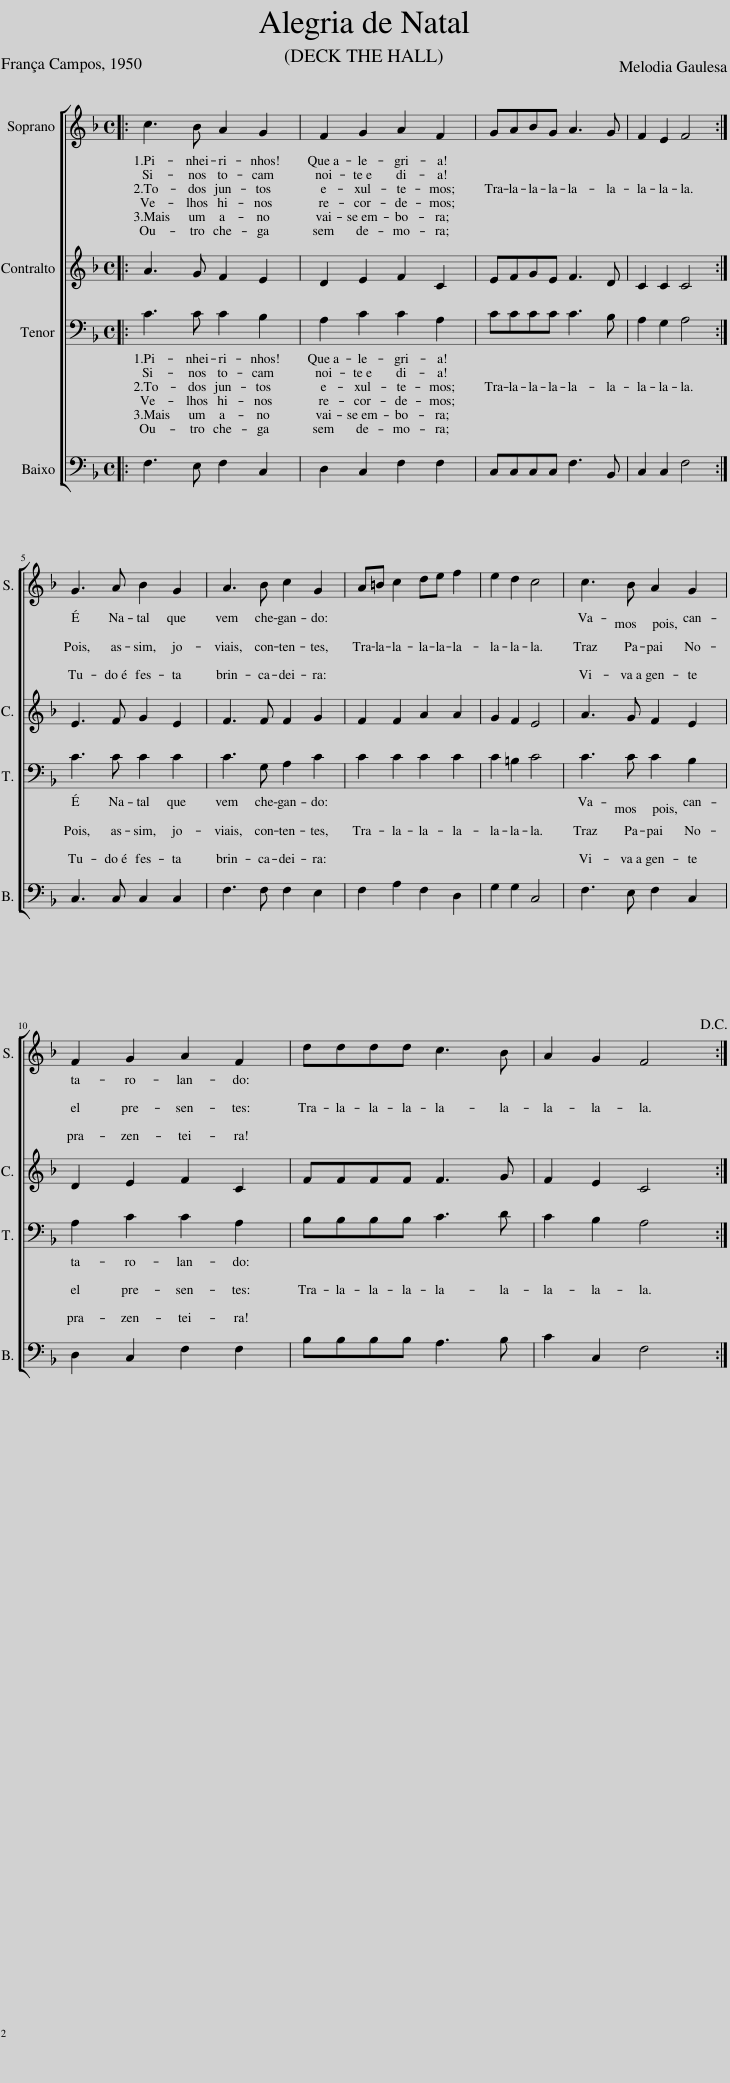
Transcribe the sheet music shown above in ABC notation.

X:1
%%score [ 1 2 3 4 ]
L:1/8
M:4/4
I:linebreak $
K:F
V:1 treble
V:2 treble
V:3 bass
V:4 bass
V:1
|: c3 B A2 G2 | F2 G2 A2 F2 | GABG A3 G | F2 E2 F4 :|$ G3 A B2 G2 | %5
 A3 B c2 G2 | A=B c2 de f2 | e2 d2 c4 | c3 B A2 G2 |$ F2 G2 A2 F2 | %10
 dddd c3 B | A2 G2 F4!D.C.! :| %12
V:2
|: A3 G F2 E2 | D2 E2 F2 C2 | EFGE F3 D | C2 C2 C4 :|$ E3 F G2 E2 | %5
 F3 F F2 G2 | F2 F2 A2 A2 | G2 F2 E4 | A3 G F2 E2 |$ D2 E2 F2 C2 | %10
 FFFF F3 G | F2 E2 C4 :| %12
V:3
|: C3 C C2 B,2 | A,2 C2 C2 A,2 | CCCC C3 B, | A,2 G,2 A,4 :|$ C3 C C2 C2 | %5
 C3 G, A,2 C2 | C2 C2 C2 C2 | C2 =B,2 C4 | C3 C C2 B,2 |$ A,2 C2 C2 A,2 | %10
 B,B,B,B, C3 D | C2 B,2 A,4 :| %12
V:4
|: F,3 E, F,2 C,2 | D,2 C,2 F,2 F,2 | C,C,C,C, F,3 B,, | C,2 C,2 F,4 :|$ C,3 C, C,2 C,2 | %5
 F,3 F, F,2 E,2 | F,2 A,2 F,2 D,2 | G,2 G,2 C,4 | F,3 E, F,2 C,2 |$ D,2 C,2 F,2 F,2 | %10
 B,B,B,B, A,3 B, | C2 C,2 F,4 :| %12
